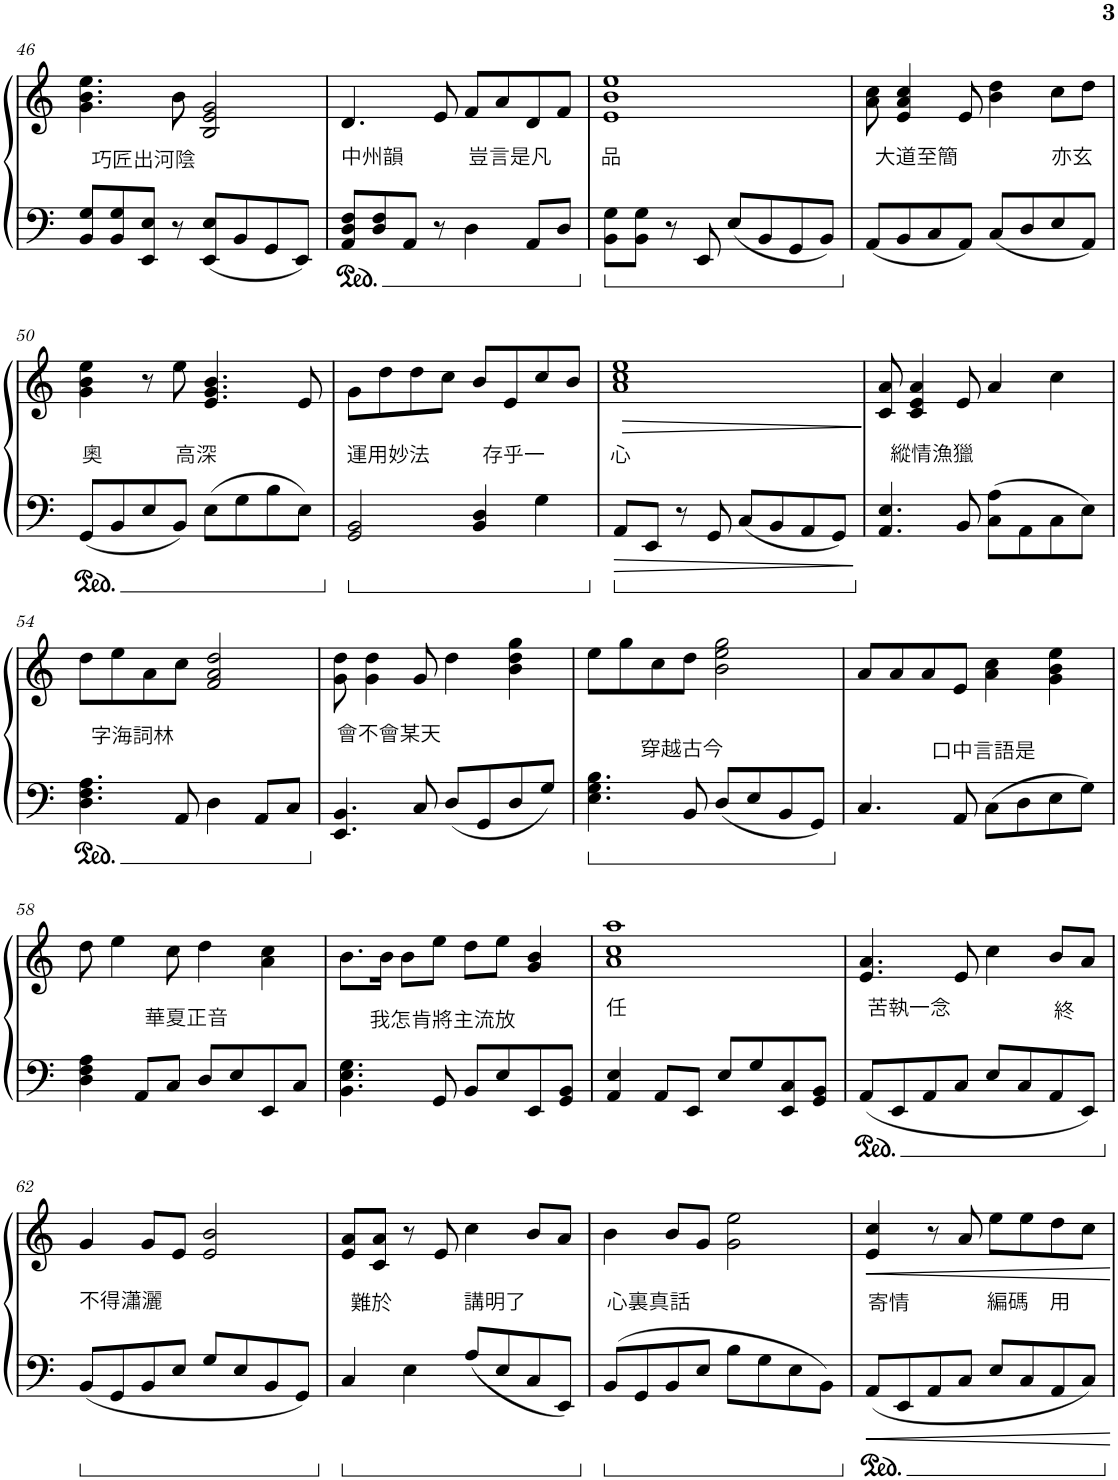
**kern	**kern	**text	**dynam
*part1	*part1	*part1	*part1
*staff2	*staff1	*staff1	*staff1/2
*I"Piano	*	*	*
*I'Pno.	*	*	*
!!LO:PB:g=z
*clefF4	*clefG2	*	*
*k[]	*k[]	*	*
*M4/4	*M4/4	*	*
=46	=46	=46	=46
!	!	!LO:LY:b	!
8BB/ 8G/L	4.g\ 4.b\ 4.ee\	巧匠出河陰	.
8BB/ 8G/	.	.	.
8EE/ 8E/J	.	.	.
8r	8b\	.	.
8EE/ 8E/L	2B/ 2e/ 2g/	.	.
8BB/	.	.	.
8GG/	.	.	.
8EE/J	.	.	.
=47	=47	=47	=47
!	!	!LO:LY:b	!
8AA/ 8D/ 8F/L	4.d/	中州韻	.
8D/ 8F/	.	.	.
8AA/J	.	.	.
8r	8e/	.	.
!	!	!LO:LY:b	!
4D\	8f/L	豈言是凡	.
.	8a/	.	.
8AA/L	8d/	.	.
8D/J	8f/J	.	.
=48	=48	=48	=48
!	!	!LO:LY:b	!
8BB\ 8G\L	1e 1b 1ee	品	.
8BB\ 8G\J	.	.	.
8r	.	.	.
8EE/	.	.	.
8E/L	.	.	.
8BB/	.	.	.
8GG/	.	.	.
8BB/J	.	.	.
=49	=49	=49	=49
!	!	!LO:LY:b	!
8AA/L	8a\ 8cc\	大道至簡	.
8BB/	4e/ 4a/ 4cc/	.	.
8C/	.	.	.
8AA/J	8e/	.	.
8C/L	4b\ 4dd\	.	.
8D/	.	.	.
!	!	!LO:LY:b	!
8E/	8cc\L	亦玄	.
8AA/J	8dd\J	.	.
!!LO:LB:g=z
=50	=50	=50	=50
!	!	!LO:LY:b	!
8GG/L	4g\ 4b\ 4ee\	奧	.
8BB/	.	.	.
8E/	8r	.	.
!	!	!LO:LY:b	!
8BB/J	8ee\	高深	.
8E\L	4.e/ 4.g/ 4.b/	.	.
8G\	.	.	.
8B\	.	.	.
8E\J	8e/	.	.
=51	=51	=51	=51
!	!	!LO:LY:b	!
2GG/ 2BB/	8g\L	運用妙法	.
.	8dd\	.	.
.	8dd\	.	.
.	8cc\J	.	.
!	!	!LO:LY:b	!
4BB/ 4D/	8b/L	存乎一	.
.	8e/	.	.
4G\	8cc/	.	.
.	8b/J	.	.
=52	=52	=52	=52
!	!	!LO:LY:b	!LO:HP:b
8AA/L	1a 1cc 1ee	心	>
8EE/J	.	.	.
8r	.	.	.
8GG/	.	.	.
8C/L	.	.	.
8BB/	.	.	.
8AA/	.	.	.
8GG/J	.	.	.
.	.	.	]
=53	=53	=53	=53
!	!	!LO:LY:b	!
4.AA/ 4.E/	8c/ 8a/	縱情漁獵	.
.	4c/ 4e/ 4a/	.	.
8BB/	8e/	.	.
8C\ 8A\L	4a/	.	.
8AA\	.	.	.
8C\	4cc\	.	.
8E\J	.	.	.
!!LO:LB:g=z
=54	=54	=54	=54
!	!	!LO:LY:b	!
4.D\ 4.F\ 4.A\	8dd\L	字海詞林	.
.	8ee\	.	.
.	8a\	.	.
8AA/	8cc\J	.	.
4D\	2f/ 2a/ 2dd/	.	.
8AA/L	.	.	.
8C/J	.	.	.
=55	=55	=55	=55
!	!	!LO:LY:b	!
4.EE/ 4.BB/	8g\ 8dd\	會不會某天	.
.	4g\ 4dd\	.	.
8C/	8g/	.	.
8D/L	4dd\	.	.
8GG/	.	.	.
8D/	4b\ 4dd\ 4gg\	.	.
8G/J	.	.	.
=56	=56	=56	=56
!	!	!LO:LY:b	!
4.E\ 4.G\ 4.B\	8ee\L	穿越古今	.
.	8gg\	.	.
.	8cc\	.	.
8BB/	8dd\J	.	.
8D/L	2b\ 2ee\ 2gg\	.	.
8E/	.	.	.
8BB/	.	.	.
8GG/J	.	.	.
=57	=57	=57	=57
!	!	!LO:LY:b	!
4.C/	8a/L	口中言語是	.
.	8a/	.	.
.	8a/	.	.
8AA/	8e/J	.	.
8C\L	4a\ 4cc\	.	.
8D\	.	.	.
8E\	4g\ 4b\ 4ee\	.	.
8G\J	.	.	.
!!LO:LB:g=z
=58	=58	=58	=58
!	!	!LO:LY:b	!
4D\ 4F\ 4A\	8dd\	華夏正音	.
.	4ee\	.	.
8AA/L	.	.	.
8C/J	8cc\	.	.
8D/L	4dd\	.	.
8E/	.	.	.
8EE/	4a\ 4cc\	.	.
8C/J	.	.	.
=59	=59	=59	=59
!	!	!LO:LY:b	!
4.BB\ 4.E\ 4.G\	8.b\L	我怎肯將主流放	.
.	16b\Jk	.	.
.	8b\L	.	.
8GG/	8ee\J	.	.
8BB/L	8dd\L	.	.
8E/	8ee\J	.	.
8EE/	4g/ 4b/	.	.
8GG/ 8BB/J	.	.	.
=60	=60	=60	=60
!	!	!LO:LY:b	!
4AA/ 4E/	1a 1cc 1aa	任	.
8AA/L	.	.	.
8EE/J	.	.	.
8E/L	.	.	.
8G/	.	.	.
8EE/ 8C/	.	.	.
8GG/ 8BB/J	.	.	.
=61	=61	=61	=61
!	!	!LO:LY:b	!
8AA/L	4.e/ 4.a/	苦執一念	.
8EE/	.	.	.
8AA/	.	.	.
8C/J	8e/	.	.
8E/L	4cc\	.	.
8C/	.	.	.
!	!	!LO:LY:b	!
8AA/	8b/L	終	.
8EE/J	8a/J	.	.
!!LO:LB:g=z
=62	=62	=62	=62
!	!	!LO:LY:b	!
8BB/L	4g/	不得瀟灑	.
8GG/	.	.	.
8BB/	8g/L	.	.
8E/J	8e/J	.	.
8G/L	2e/ 2b/	.	.
8E/	.	.	.
8BB/	.	.	.
8GG/J	.	.	.
=63	=63	=63	=63
!	!	!LO:LY:b	!
4C/	8e/ 8a/L	難於	.
.	8c/ 8a/J	.	.
4E\	8r	.	.
.	8e/	.	.
!	!	!LO:LY:b	!
8A/L	4cc\	講明了	.
8E/	.	.	.
8C/	8b/L	.	.
8EE/J	8a/J	.	.
=64	=64	=64	=64
!	!	!LO:LY:b	!
8BB/L	4b\	心裏真話	.
8GG/	.	.	.
8BB/	8b/L	.	.
8E/J	8g/J	.	.
8B\L	2g\ 2ee\	.	.
8G\	.	.	.
8E\	.	.	.
8BB\J	.	.	.
=65	=65	=65	=65
!	!	!LO:LY:b	!
8AA/L	4e/ 4cc/	寄情	.
8EE/	.	.	.
8AA/	8r	.	.
8C/J	8a/	.	.
!	!	!LO:LY:b	!
8E/L	8ee\L	編碼 用	.
8C/	8ee\	.	.
8AA/	8dd\	.	.
8C/J	8cc\J	.	.
=	=	=	=
*-	*-	*-	*-
